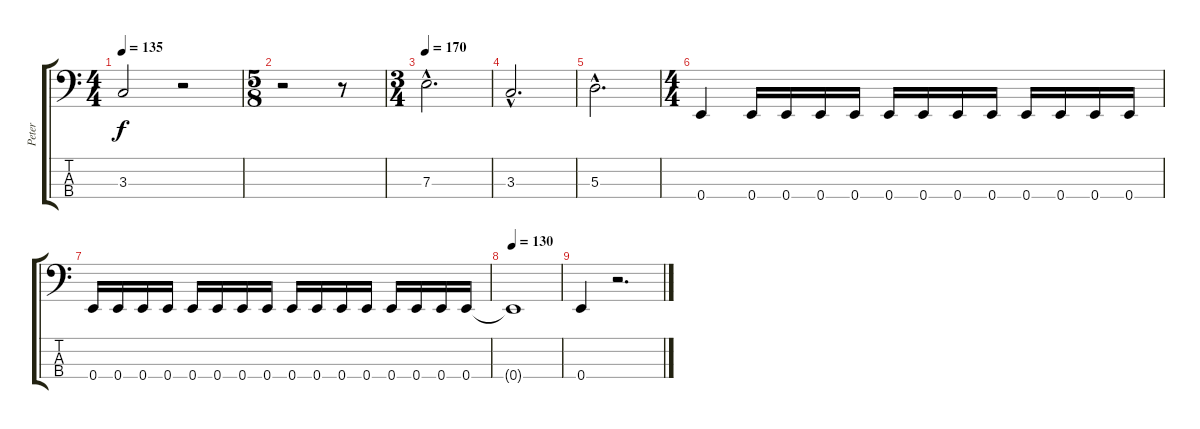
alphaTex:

\track ("Peter" "Peter") {instrument electricbassfinger}
\staff {score tabs}
\tuning (G2 D2 A1 E1) {hide}
\ts (4 4)
\tempo 135
\clef f4
\ks c
3.3.2{dy f} r.2 |
\ts (5 8)
r.2 r.8 |
\ts (3 4)
\tempo 170
7.3{hac}.2{d} |
3.3{hac}.2{d} |
5.3{hac}.2{d} |
\ts (4 4)
0.4.4 0.4.16 0.4.16 0.4.16 0.4.16 0.4.16 0.4.16 0.4.16 0.4.16 0.4.16 0.4.16 0.4.16 0.4.16 |
0.4.16 0.4.16 0.4.16 0.4.16 0.4.16 0.4.16 0.4.16 0.4.16 0.4.16 0.4.16 0.4.16 0.4.16 0.4.16 0.4.16 0.4.16 0.4.16 |
\tempo 130
0.4{t}.1 |
0.4.4 r.2{d}
